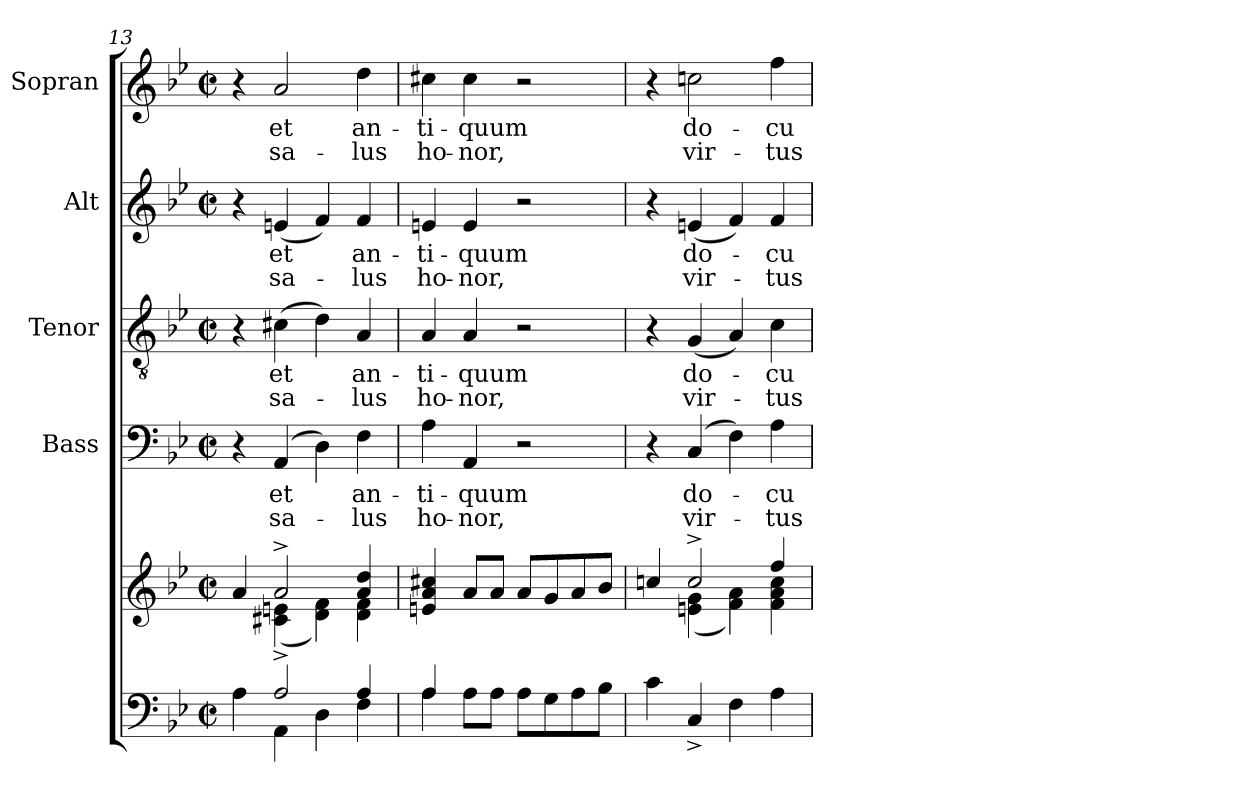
**kern	**kern	**kern	**text	**text	**kern	**text	**text	**kern	**text	**text	**kern	**text	**text
*part5	*part5	*part4	*part4	*part4	*part3	*part3	*part3	*part2	*part2	*part2	*part1	*part1	*part1
*staff6	*staff5	*staff4	*staff4	*staff4	*staff3	*staff3	*staff3	*staff2	*staff2	*staff2	*staff1	*staff1	*staff1
*	*	*I"Bass	*	*	*I"Tenor	*	*	*I"Alt	*	*	*I"Sopran	*	*
*	*	*I'B.	*	*	*I'T.	*	*	*I'A.	*	*	*I'S.	*	*
*clefF4	*clefG2	*clefF4	*	*	*clefGv2	*	*	*clefG2	*	*	*clefG2	*	*
*k[b-e-]	*k[b-e-]	*k[b-e-]	*	*	*k[b-e-]	*	*	*k[b-e-]	*	*	*k[b-e-]	*	*
*B-:	*B-:	*B-:	*	*	*B-:	*	*	*B-:	*	*	*B-:	*	*
*M2/2	*M2/2	*M2/2	*	*	*M2/2	*	*	*M2/2	*	*	*M2/2	*	*
*met(c|)	*met(c|)	*met(c|)	*	*	*met(c|)	*	*	*met(c|)	*	*	*met(c|)	*	*
=13	=13	=13	=13	=13	=13	=13	=13	=13	=13	=13	=13	=13	=13
*^	*^	*	*	*	*	*	*	*	*	*	*	*	*
4ryy	4A\	4a/	4ryy	4r	.	.	4r	.	.	4r	.	.	4r	.	.
!	!	!	!	!	!LO:LY:b	!LO:LY:b	!	!LO:LY:b	!LO:LY:b	!	!LO:LY:b	!LO:LY:b	!	!LO:LY:b	!LO:LY:b
2A^>/	4AA\	2a^>/	(4c#X\ 4en\	(4AA/	et	sa-	(>4c#X\	et	sa-	(<4en/	et	sa-	2a/	et	sa-
.	4D\	.	4d\ 4f\)	4D\)	.	.	4d\)	.	.	4f/)	.	.	.	.	.
!	!	!	!	!	!LO:LY:b	!LO:LY:b	!	!LO:LY:b	!LO:LY:b	!	!LO:LY:b	!LO:LY:b	!	!LO:LY:b	!LO:LY:b
4A/	4F\	4a/ 4dd/	4d\ 4f\	4F\	an-	-lus	4A/	an-	-lus	4f/	an-	-lus	4dd\	an-	-lus
!!LO:PB:g=z
=14	=14	=14	=14	=14	=14	=14	=14	=14	=14	=14	=14	=14	=14	=14	=14
!	!	!	!	!	!LO:LY:b	!LO:LY:b	!	!LO:LY:b	!LO:LY:b	!	!LO:LY:b	!LO:LY:b	!	!LO:LY:b	!LO:LY:b
*	*	*v	*v	*	*	*	*	*	*	*	*	*	*	*	*
4A/	4A\	4en/ 4a/ 4cc#X/	4A\	-ti-	ho-	4A/	-ti-	ho-	4en/	-ti-	ho-	4cc#X\	-ti-	ho-
!	!	!	!	!LO:LY:b	!LO:LY:b	!	!LO:LY:b	!LO:LY:b	!	!LO:LY:b	!LO:LY:b	!	!LO:LY:b	!LO:LY:b
2.ryy	8A\L	8a/L	4AA/	-quum	-nor,	4A/	-quum	-nor,	4e/	-quum	-nor,	4cc#\	-quum	-nor,
.	8A\J	8a/J	.	.	.	.	.	.	.	.	.	.	.	.
.	8A\L	8a/L	2r	.	.	2r	.	.	2r	.	.	2r	.	.
.	8G\	8g/	.	.	.	.	.	.	.	.	.	.	.	.
.	8A\	8a/	.	.	.	.	.	.	.	.	.	.	.	.
.	8B-\J	8b-/J	.	.	.	.	.	.	.	.	.	.	.	.
*v	*v	*	*	*	*	*	*	*	*	*	*	*	*	*
=15	=15	=15	=15	=15	=15	=15	=15	=15	=15	=15	=15	=15	=15
*	*^	*	*	*	*	*	*	*	*	*	*	*	*
4c\	4ccn/	4ryy	4r	.	.	4r	.	.	4r	.	.	4r	.	.
!	!	!	!	!LO:LY:b	!LO:LY:b	!	!LO:LY:b	!LO:LY:b	!	!LO:LY:b	!LO:LY:b	!	!LO:LY:b	!LO:LY:b
4C^</	2cc^>/	(4en\ 4g\	(4C/	do-	vir-	(<4G/	do-	vir-	(<4en/	do-	vir-	2ccn\	do-	vir-
4F\	.	4f\ 4a\)	4F\)	.	.	4A/)	.	.	4f/)	.	.	.	.	.
!	!	!	!	!LO:LY:b	!LO:LY:b	!	!LO:LY:b	!LO:LY:b	!	!LO:LY:b	!LO:LY:b	!	!LO:LY:b	!LO:LY:b
4A\	4ff/	4f\ 4a\ 4cc\	4A\	-cu-	-tus	4c\	-cu-	-tus	4f/	-cu-	-tus	4ff\	-cu-	-tus
*	*v	*v	*	*	*	*	*	*	*	*	*	*	*	*
=	=	=	=	=	=	=	=	=	=	=	=	=	=
*-	*-	*-	*-	*-	*-	*-	*-	*-	*-	*-	*-	*-	*-
